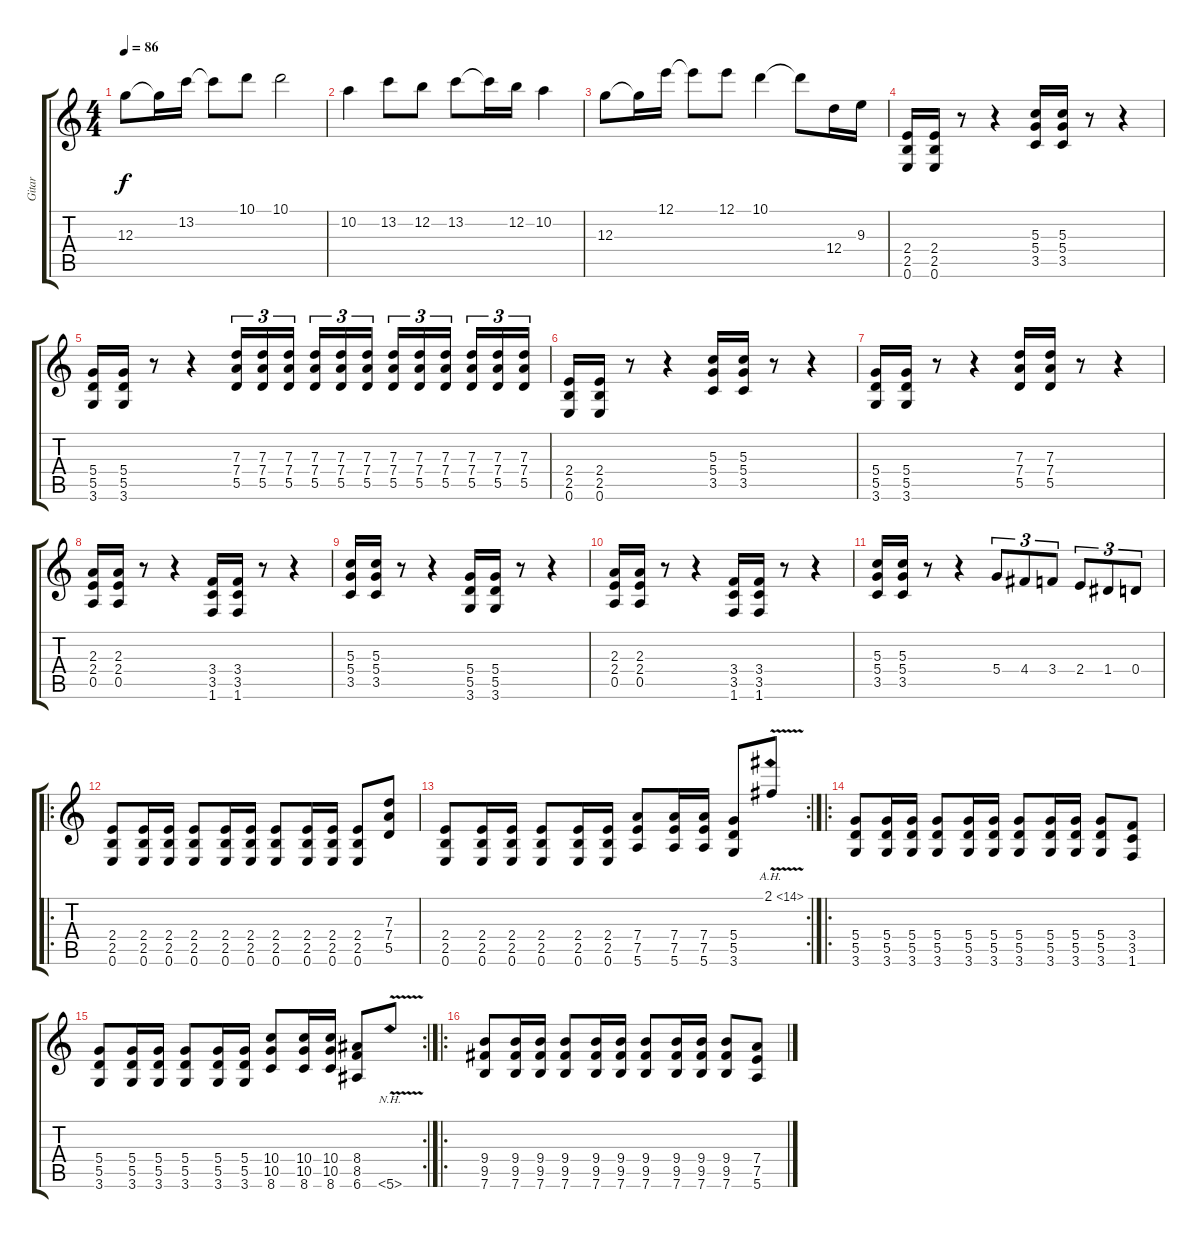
\track ("Gitar" "Gitar") {instrument distortionguitar}
\staff {score tabs}
\tuning (E4 B3 G3 D3 A2 E2) {hide}
\ts (4 4)
\tempo 86
\clef g2
\ks c
12.3.8{dy f} 12.3{t}.16 13.2.16 13.2{t}.8 10.1.8 10.1.2 |
10.2.4{volume 16} 13.2.8 12.2.8 13.2.8 13.2{t}.16 12.2.16 10.2.4 |
12.3.8 12.3{t}.16 12.1.16 12.1{t}.8 12.1.8 10.1.4 10.1{t}.8 12.4.16 9.3.16 |
(2.4 2.5 0.6).16{volume 13} (2.4 2.5 0.6).16 r.8 r.4 (5.3 5.4 3.5).16 (5.3 5.4 3.5).16 r.8 r.4 |
(5.4 5.5 3.6).16 (5.4 5.5 3.6).16 r.8 r.4 (7.3 7.4 5.5).16{tu (3 2)} (7.3 7.4 5.5).16{tu (3 2)} (7.3 7.4 5.5).16{tu (3 2)} (7.3 7.4 5.5).16{tu (3 2)} (7.3 7.4 5.5).16{tu (3 2)} (7.3 7.4 5.5).16{tu (3 2)} (7.3 7.4 5.5).16{tu (3 2)} (7.3 7.4 5.5).16{tu (3 2)} (7.3 7.4 5.5).16{tu (3 2)} (7.3 7.4 5.5).16{tu (3 2)} (7.3 7.4 5.5).16{tu (3 2)} (7.3 7.4 5.5).16{tu (3 2)} |
(2.4 2.5 0.6).16 (2.4 2.5 0.6).16 r.8 r.4 (5.3 5.4 3.5).16 (5.3 5.4 3.5).16 r.8 r.4 |
(5.4 5.5 3.6).16 (5.4 5.5 3.6).16 r.8 r.4 (7.3 7.4 5.5).16 (7.3 7.4 5.5).16 r.8 r.4 |
(2.3 2.4 0.5).16 (2.3 2.4 0.5).16 r.8 r.4 (3.4 3.5 1.6).16 (3.4 3.5 1.6).16 r.8 r.4 |
(5.3 5.4 3.5).16 (5.3 5.4 3.5).16 r.8 r.4 (5.4 5.5 3.6).16 (5.4 5.5 3.6).16 r.8 r.4 |
(2.3 2.4 0.5).16 (2.3 2.4 0.5).16 r.8 r.4 (3.4 3.5 1.6).16 (3.4 3.5 1.6).16 r.8 r.4 |
(5.3 5.4 3.5).16 (5.3 5.4 3.5).16 r.8 r.4 5.4.8{tu (3 2)} 4.4.8{tu (3 2)} 3.4.8{tu (3 2)} 2.4.8{tu (3 2)} 1.4.8{tu (3 2)} 0.4.8{tu (3 2)} |
\ro
(2.4 2.5 0.6).8{volume 13} (2.4 2.5 0.6).16 (2.4 2.5 0.6).16 (2.4 2.5 0.6).8 (2.4 2.5 0.6).16 (2.4 2.5 0.6).16 (2.4 2.5 0.6).8 (2.4 2.5 0.6).16 (2.4 2.5 0.6).16 (2.4 2.5 0.6).8 (7.3 7.4 5.5).8 |
\rc 2
(2.4 2.5 0.6).8 (2.4 2.5 0.6).16 (2.4 2.5 0.6).16 (2.4 2.5 0.6).8 (2.4 2.5 0.6).16 (2.4 2.5 0.6).16 (7.4 7.5 5.6).8 (7.4 7.5 5.6).16 (7.4 7.5 5.6).16 (5.4 5.5 3.6).8 2.1{ah 12 v}.8 |
\ro
(5.4 5.5 3.6).8 (5.4 5.5 3.6).16 (5.4 5.5 3.6).16 (5.4 5.5 3.6).8 (5.4 5.5 3.6).16 (5.4 5.5 3.6).16 (5.4 5.5 3.6).8 (5.4 5.5 3.6).16 (5.4 5.5 3.6).16 (5.4 5.5 3.6).8 (3.4 3.5 1.6).8 |
\rc 2
(5.4 5.5 3.6).8 (5.4 5.5 3.6).16 (5.4 5.5 3.6).16 (5.4 5.5 3.6).8 (5.4 5.5 3.6).16 (5.4 5.5 3.6).16 (10.4 10.5 8.6).8 (10.4 10.5 8.6).16 (10.4 10.5 8.6).16 (8.4 8.5 6.6).8 5.6{nh v}.8 |
\ro
(9.4 9.5 7.6).8 (9.4 9.5 7.6).16 (9.4 9.5 7.6).16 (9.4 9.5 7.6).8 (9.4 9.5 7.6).16 (9.4 9.5 7.6).16 (9.4 9.5 7.6).8 (9.4 9.5 7.6).16 (9.4 9.5 7.6).16 (9.4 9.5 7.6).8 (7.4 7.5 5.6).8
